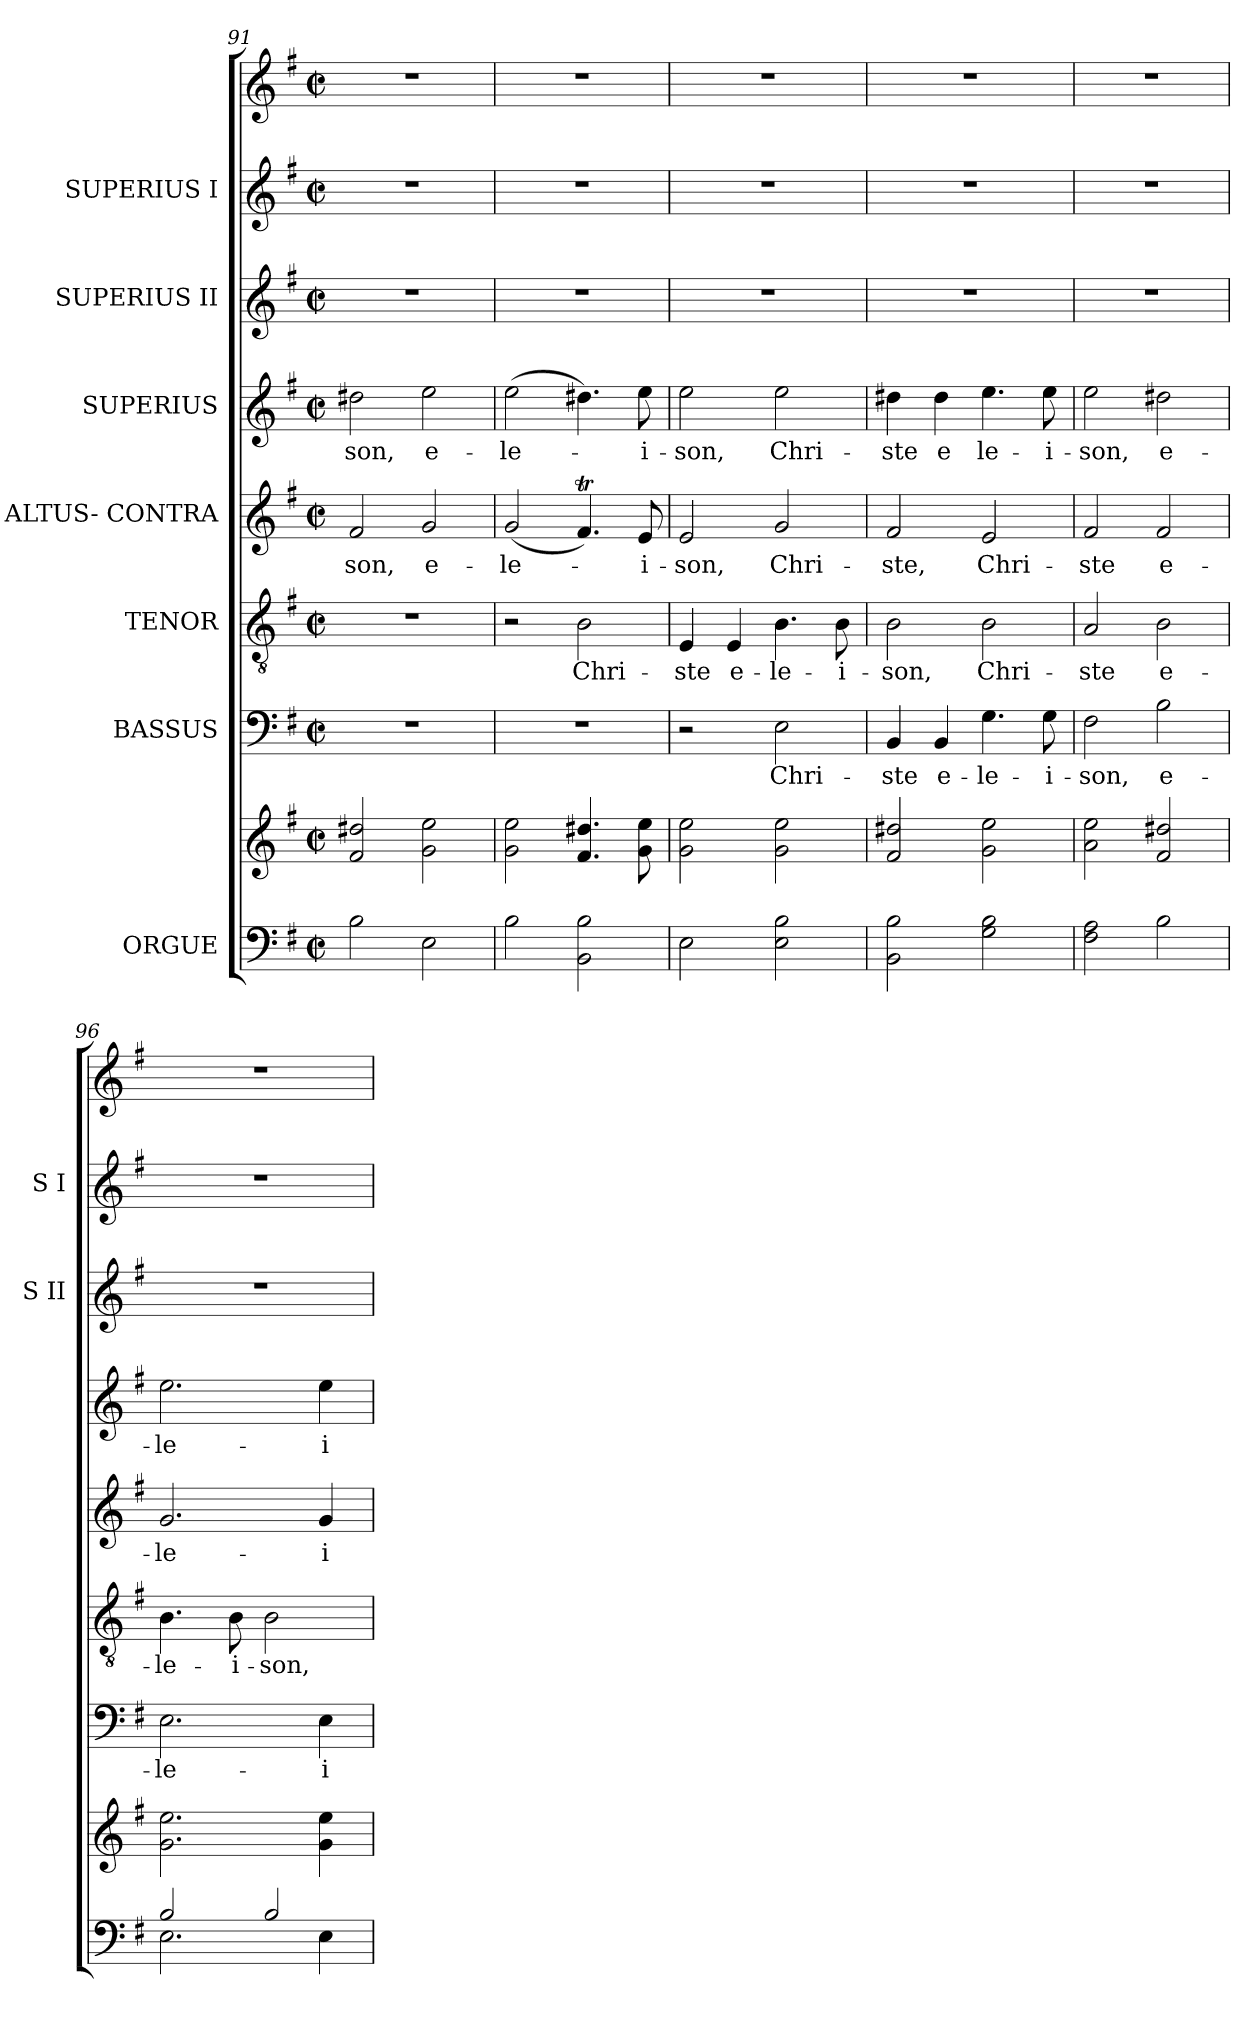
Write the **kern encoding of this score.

**kern	**kern	**kern	**text	**kern	**text	**kern	**text	**kern	**text	**kern	**kern	**kern
*part8	*part8	*part7	*part7	*part6	*part6	*part5	*part5	*part4	*part4	*part3	*part2	*part1
*staff9	*staff8	*staff7	*staff7	*staff6	*staff6	*staff5	*staff5	*staff4	*staff4	*staff3	*staff2	*staff1
*I"ORGUE	*	*I"BASSUS	*	*I"TENOR	*	*I"ALTUS- CONTRA	*	*I"SUPERIUS	*	*I"SUPERIUS II	*I"SUPERIUS I	*
*	*	*	*	*	*	*	*	*	*	*I'S II	*I'S I	*
!!LO:PB:g=z
*clefF4	*clefG2	*clefF4	*	*clefGv2	*	*clefG2	*	*clefG2	*	*clefG2	*clefG2	*clefG2
*k[f#]	*k[f#]	*k[f#]	*	*k[f#]	*	*k[f#]	*	*k[f#]	*	*k[f#]	*k[f#]	*k[f#]
*e:	*e:	*e:	*	*e:	*	*e:	*	*e:	*	*e:	*e:	*e:
*M2/2	*M2/2	*M2/2	*	*M2/2	*	*M2/2	*	*M2/2	*	*M2/2	*M2/2	*M2/2
*met(c|)	*met(c|)	*met(c|)	*	*met(c|)	*	*met(c|)	*	*met(c|)	*	*met(c|)	*met(c|)	*met(c|)
=91	=91	=91	=91	=91	=91	=91	=91	=91	=91	=91	=91	=91
!	!	!	!	!	!	!	!LO:LY:b	!	!LO:LY:b	!	!	!
2B\	2f#/ 2dd#X/	1r	.	1r	.	2f#/	-son,	2dd#X\	-son,	1r	1r	1r
!	!	!	!	!	!	!	!LO:LY:b	!	!LO:LY:b	!	!	!
2E\	2g\ 2ee\	.	.	.	.	2g/	e-	2ee\	e-	.	.	.
=92	=92	=92	=92	=92	=92	=92	=92	=92	=92	=92	=92	=92
!	!	!	!	!	!	!	!LO:LY:b	!	!LO:LY:b	!	!	!
2B\	2g\ 2ee\	1r	.	2r	.	(<2g/	-le-	(>2ee\	-le-	1r	1r	1r
!	!	!	!	!	!LO:LY:b	!	!	!	!	!	!	!
2BB\ 2B\	4.f#/ 4.dd#X/	.	.	2B\	Chri-	4.f#t/)	.	4.dd#X\)	.	.	.	.
!	!	!	!	!	!	!	!LO:LY:b	!	!LO:LY:b	!	!	!
.	8g\ 8ee\	.	.	.	.	8e/	-i-	8ee\	-i-	.	.	.
=93	=93	=93	=93	=93	=93	=93	=93	=93	=93	=93	=93	=93
!	!	!	!	!	!LO:LY:b	!	!LO:LY:b	!	!LO:LY:b	!	!	!
2E\	2g\ 2ee\	2r	.	4E/	-ste	2e/	-son,	2ee\	-son,	1r	1r	1r
!	!	!	!	!	!LO:LY:b	!	!	!	!	!	!	!
.	.	.	.	4E/	e-	.	.	.	.	.	.	.
!	!	!	!LO:LY:b	!	!LO:LY:b	!	!LO:LY:b	!	!LO:LY:b	!	!	!
2E\ 2B\	2g\ 2ee\	2E\	Chri-	4.B\	-le-	2g/	Chri-	2ee\	Chri-	.	.	.
!	!	!	!	!	!LO:LY:b	!	!	!	!	!	!	!
.	.	.	.	8B\	-i-	.	.	.	.	.	.	.
=94	=94	=94	=94	=94	=94	=94	=94	=94	=94	=94	=94	=94
!	!	!	!LO:LY:b	!	!LO:LY:b	!	!LO:LY:b	!	!LO:LY:b	!	!	!
2BB\ 2B\	2f#/ 2dd#X/	4BB/	-ste	2B\	-son,	2f#/	-ste,	4dd#X\	-ste	1r	1r	1r
!	!	!	!LO:LY:b	!	!	!	!	!	!LO:LY:b	!	!	!
.	.	4BB/	e-	.	.	.	.	4dd#\	e	.	.	.
!	!	!	!LO:LY:b	!	!LO:LY:b	!	!LO:LY:b	!	!LO:LY:b	!	!	!
2G\ 2B\	2g\ 2ee\	4.G\	-le-	2B\	Chri-	2e/	Chri-	4.ee\	le-	.	.	.
!	!	!	!LO:LY:b	!	!	!	!	!	!LO:LY:b	!	!	!
.	.	8G\	-i-	.	.	.	.	8ee\	-i-	.	.	.
=95	=95	=95	=95	=95	=95	=95	=95	=95	=95	=95	=95	=95
!	!	!	!LO:LY:b	!	!LO:LY:b	!	!LO:LY:b	!	!LO:LY:b	!	!	!
2F#\ 2A\	2a\ 2ee\	2F#\	-son,	2A/	-ste	2f#/	-ste	2ee\	-son,	1r	1r	1r
!	!	!	!LO:LY:b	!	!LO:LY:b	!	!LO:LY:b	!	!LO:LY:b	!	!	!
2B\	2f#/ 2dd#X/	2B\	e-	2B\	e-	2f#/	e-	2dd#X\	e-	.	.	.
!!LO:LB:g=z
=96	=96	=96	=96	=96	=96	=96	=96	=96	=96	=96	=96	=96
*^	*	*	*	*	*	*	*	*	*	*	*	*
!	!	!	!	!LO:LY:b	!	!LO:LY:b	!	!LO:LY:b	!	!LO:LY:b	!	!	!
2B/	2.E\	2.g\ 2.ee\	2.E\	-le-	4.B\	-le-	2.g/	-le-	2.ee\	-le-	1r	1r	1r
!	!	!	!	!	!	!LO:LY:b	!	!	!	!	!	!	!
.	.	.	.	.	8B\	-i-	.	.	.	.	.	.	.
!	!	!	!	!	!	!LO:LY:b	!	!	!	!	!	!	!
2B/	.	.	.	.	2B\	-son,	.	.	.	.	.	.	.
!	!	!	!	!LO:LY:b	!	!	!	!LO:LY:b	!	!LO:LY:b	!	!	!
.	4E\	4g\ 4ee\	4E\	-i-	.	.	4g/	-i-	4ee\	-i-	.	.	.
*v	*v	*	*	*	*	*	*	*	*	*	*	*	*
=	=	=	=	=	=	=	=	=	=	=	=	=
*-	*-	*-	*-	*-	*-	*-	*-	*-	*-	*-	*-	*-
